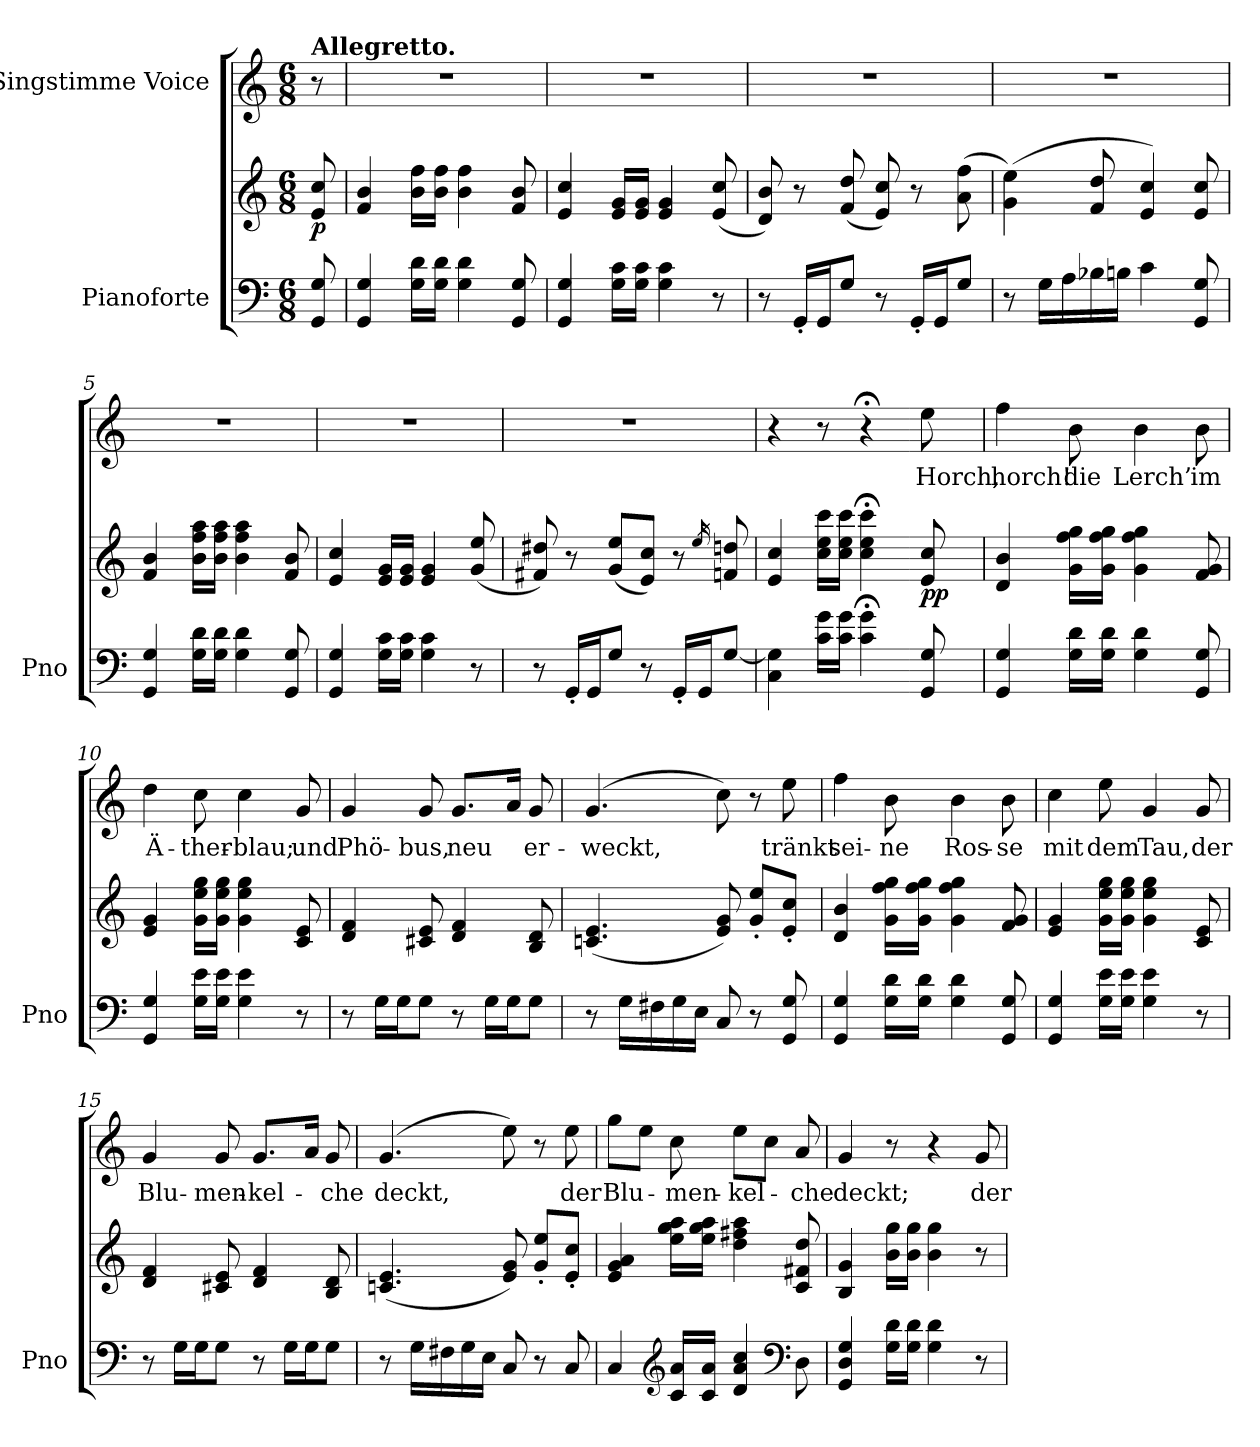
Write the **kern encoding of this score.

**kern	**kern	**dynam	**kern	**text
*part2	*part2	*part2	*part1	*part1
*staff3	*staff2	*staff2/3	*staff1	*staff1
*I"Pianoforte	*	*	*I"Singstimme Voice	*
*I'Pno	*	*	*	*
*clefF4	*clefG2	*	*clefG2	*
*k[]	*k[]	*	*k[]	*
*M6/8	*M6/8	*	*M6/8	*
=	=	=	=	=
!	!	!	!LO:TX:a:B:t=Allegretto.	!
!	!	!LO:DY:b	!	!
8GG/ 8G/	8e/ 8cc/	p	8r	.
=1	=1	=1	=1	=1
4GG/ 4G/	4f/ 4b/	.	2.r	.
16G\ 16d\LL	16b\ 16ff\LL	.	.	.
16G\ 16d\JJ	16b\ 16ff\JJ	.	.	.
4G\ 4d\	4b\ 4ff\	.	.	.
8GG/ 8G/	8f/ 8b/	.	.	.
=2	=2	=2	=2	=2
4GG/ 4G/	4e/ 4cc/	.	2.r	.
16G\ 16c\LL	16e/ 16g/LL	.	.	.
16G\ 16c\JJ	16e/ 16g/JJ	.	.	.
4G\ 4c\	4e/ 4g/	.	.	.
8r	(8e/ 8cc/	.	.	.
=3	=3	=3	=3	=3
8r	8d/ 8b/)	.	2.r	.
16GG'/LL	8r	.	.	.
16GG/J	.	.	.	.
8G/J	(8f/ 8dd/	.	.	.
8r	8e/ 8cc/)	.	.	.
16GG'/LL	8r	.	.	.
16GG/J	.	.	.	.
8G/J	(8a\ 8ff\	.	.	.
=4	=4	=4	=4	=4
8r	(4g\ 4ee\)	.	2.r	.
16G\LL	.	.	.	.
16A\	.	.	.	.
16B-X\	8f/ 8dd/	.	.	.
16Bn\JJ	.	.	.	.
4c\	4e/ 4cc/)	.	.	.
8GG/ 8G/	8e/ 8cc/	.	.	.
!!LO:LB:g=z
=5	=5	=5	=5	=5
4GG/ 4G/	4f/ 4b/	.	2.r	.
16G\ 16d\LL	16b\ 16ff\ 16aa\LL	.	.	.
16G\ 16d\JJ	16b\ 16ff\ 16aa\JJ	.	.	.
4G\ 4d\	4b\ 4ff\ 4aa\	.	.	.
8GG/ 8G/	8f/ 8b/	.	.	.
=6	=6	=6	=6	=6
4GG/ 4G/	4e/ 4cc/	.	2.r	.
16G\ 16c\LL	16e/ 16g/LL	.	.	.
16G\ 16c\JJ	16e/ 16g/JJ	.	.	.
4G\ 4c\	4e/ 4g/	.	.	.
8r	(8g/ 8ee/	.	.	.
=7	=7	=7	=7	=7
8r	8f#X/ 8dd#X/)	.	2.r	.
16GG'/LL	8r	.	.	.
16GG/J	.	.	.	.
8G/J	(8g/ 8ee/L	.	.	.
8r	8e/ 8cc/J)	.	.	.
16GG'/LL	8r	.	.	.
16GG/J	.	.	.	.
.	16qee/	.	.	.
[8G/J	8fn/ 8ddn/	.	.	.
=8	=8	=8	=8	=8
4C\ 4G\]	4e/ 4cc/	.	4r	.
16c\ 16g\LL	16cc\ 16ee\ 16ccc\LL	.	8r	.
16c\ 16g\JJ	16cc\ 16ee\ 16ccc\JJ	.	.	.
4c\;< 4g\;<	4cc\;< 4ee\;< 4ccc\;<	.	4r;<	.
=8X1-	=8X1-	=8X1-	=8X1-	=8X1-
!	!	!LO:DY:b	!	!LO:LY:b
8GG/ 8G/	8e/ 8cc/	pp	8ee\	Horch,
!!LO:LB:g=z
=9	=9	=9	=9	=9
!	!	!	!	!LO:LY:b
4GG/ 4G/	4d/ 4b/	.	4ff\	horch!
!	!	!	!	!LO:LY:b
16G\ 16d\LL	16g\ 16ff\ 16gg\LL	.	8b\	die
16G\ 16d\JJ	16g\ 16ff\ 16gg\JJ	.	.	.
!	!	!	!	!LO:LY:b
4G\ 4d\	4g\ 4ff\ 4gg\	.	4b\	Lerch’
!	!	!	!	!LO:LY:b
8GG/ 8G/	8f/ 8g/	.	8b\	im
=10	=10	=10	=10	=10
!	!	!	!	!LO:LY:b
4GG/ 4G/	4e/ 4g/	.	4dd\	Ä-
!	!	!	!	!LO:LY:b
16G\ 16e\LL	16g\ 16ee\ 16gg\LL	.	8cc\	-ther-
16G\ 16e\JJ	16g\ 16ee\ 16gg\JJ	.	.	.
!	!	!	!	!LO:LY:b
4G\ 4e\	4g\ 4ee\ 4gg\	.	4cc\	-blau;
!	!	!	!	!LO:LY:b
8r	8c/ 8e/	.	8g/	und
=11	=11	=11	=11	=11
!	!	!	!	!LO:LY:b
8r	4d/ 4f/	.	4g/	Phö-
16G\LL	.	.	.	.
16G\J	.	.	.	.
!	!	!	!	!LO:LY:b
8G\J	8c#X/ 8e/	.	8g/	-bus,
!	!	!	!	!LO:LY:b
8r	4d/ 4f/	.	8.g/L	neu
16G\LL	.	.	.	.
16G\J	.	.	16a/Jk	.
!	!	!	!	!LO:LY:b
8G\J	8B/ 8d/	.	8g/	er-
=12	=12	=12	=12	=12
!	!	!	!	!LO:LY:b
8r	(4.cn/ 4.e/	.	(4.g/	-weckt,
16G\LL	.	.	.	.
16F#X\	.	.	.	.
16G\	.	.	.	.
16E\JJ	.	.	.	.
8C/	8e/ 8g/)	.	8cc\)	.
8r	8g/' 8ee/'L	.	8r	.
!	!	!	!	!LO:LY:b
8GG/ 8G/	8e/' 8cc/'J	.	8ee\	tränkt
!!LO:LB:g=z
=13	=13	=13	=13	=13
!	!	!	!	!LO:LY:b
4GG/ 4G/	4d/ 4b/	.	4ff\	sei-
!	!	!	!	!LO:LY:b
16G\ 16d\LL	16g\ 16ff\ 16gg\LL	.	8b\	-ne
16G\ 16d\JJ	16g\ 16ff\ 16gg\JJ	.	.	.
!	!	!	!	!LO:LY:b
4G\ 4d\	4g\ 4ff\ 4gg\	.	4b\	Ros-
!	!	!	!	!LO:LY:b
8GG/ 8G/	8f/ 8g/	.	8b\	-se
=14	=14	=14	=14	=14
!	!	!	!	!LO:LY:b
4GG/ 4G/	4e/ 4g/	.	4cc\	mit
!	!	!	!	!LO:LY:b
16G\ 16e\LL	16g\ 16ee\ 16gg\LL	.	8ee\	dem
16G\ 16e\JJ	16g\ 16ee\ 16gg\JJ	.	.	.
!	!	!	!	!LO:LY:b
4G\ 4e\	4g\ 4ee\ 4gg\	.	4g/	Tau,
!	!	!	!	!LO:LY:b
8r	8c/ 8e/	.	8g/	der
=15	=15	=15	=15	=15
!	!	!	!	!LO:LY:b
8r	4d/ 4f/	.	4g/	Blu-
16G\LL	.	.	.	.
16G\J	.	.	.	.
!	!	!	!	!LO:LY:b
8G\J	8c#X/ 8e/	.	8g/	-men-
!	!	!	!	!LO:LY:b
8r	4d/ 4f/	.	8.g/L	-kel-
16G\LL	.	.	.	.
16G\J	.	.	16a/Jk	.
!	!	!	!	!LO:LY:b
8G\J	8B/ 8d/	.	8g/	-che
=16	=16	=16	=16	=16
!	!	!	!	!LO:LY:b
8r	(4.cn/ 4.e/	.	(4.g/	deckt,
16G\LL	.	.	.	.
16F#X\	.	.	.	.
16G\	.	.	.	.
16E\JJ	.	.	.	.
8C/	8e/ 8g/)	.	8ee\)	.
8r	8g/' 8ee/'L	.	8r	.
!	!	!	!	!LO:LY:b
8C/	8e/' 8cc/'J	.	8ee\	der
!!LO:PB:g=z
=17	=17	=17	=17	=17
!	!	!	!	!LO:LY:b
4C/	4e/ 4g/ 4a/	.	8gg\L	Blu-
.	.	.	8ee\J	.
*clefG2	*	*	*	*
!	!	!	!	!LO:LY:b
16c/ 16a/LL	16ee\ 16gg\ 16aa\LL	.	8cc\	-men-
16c/ 16a/JJ	16ee\ 16gg\ 16aa\JJ	.	.	.
!	!	!	!	!LO:LY:b
4d/ 4a/ 4cc/	4dd\ 4ff#X\ 4aa\	.	8ee\L	-kel-
.	.	.	8cc\J	.
*clefF4	*	*	*	*
!	!	!	!	!LO:LY:b
8D\	8c/ 8f#X/ 8dd/	.	8a/	-che
=18	=18	=18	=18	=18
!	!	!	!	!LO:LY:b
4GG/ 4D/ 4G/	4B/ 4g/	.	4g/	deckt;
16G\ 16d\LL	16b\ 16gg\LL	.	8r	.
16G\ 16d\JJ	16b\ 16gg\JJ	.	.	.
4G\ 4d\	4b\ 4gg\	.	4r	.
!	!	!	!	!LO:LY:b
8r	8r	.	8g/	der
=	=	=	=	=
*-	*-	*-	*-	*-
